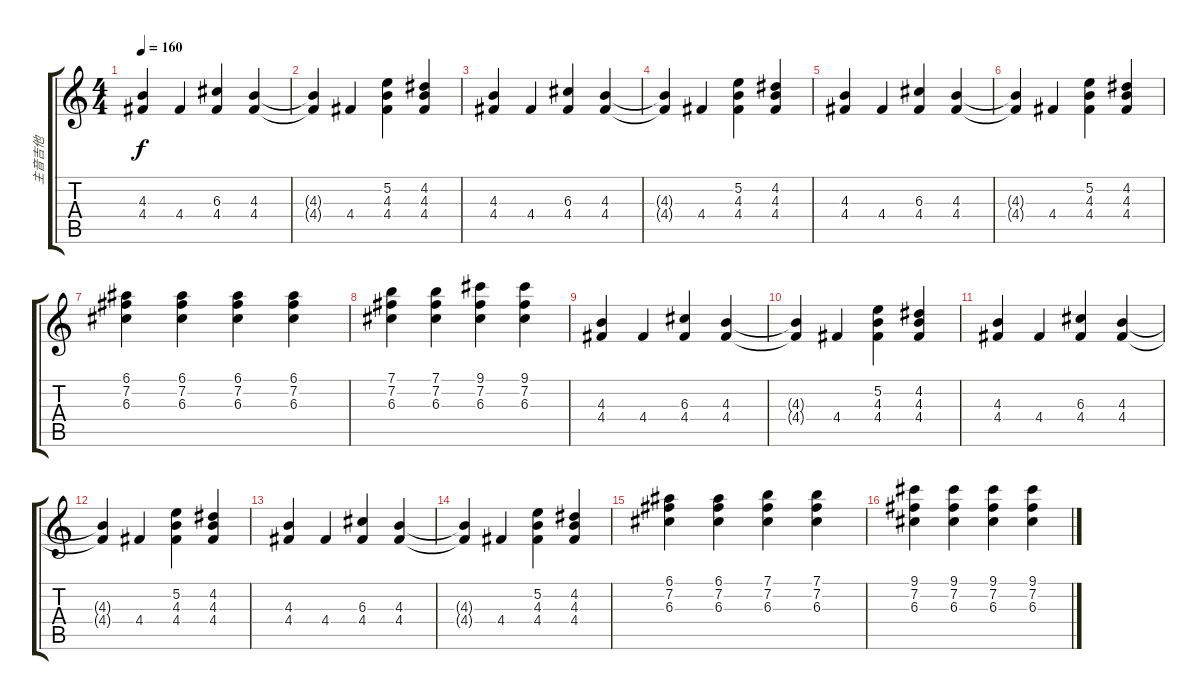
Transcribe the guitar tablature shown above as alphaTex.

\track ("主音吉他" "主音吉他") {instrument electricguitarjazz}
\staff {score tabs}
\tuning (E4 B3 G3 D3 A2 E2) {hide}
\ts (4 4)
\tempo 160
\clef g2
\ks c
(4.3 4.4).4{dy f instrument overdrivenguitar} 4.4.4 (6.3 4.4).4 (4.3 4.4).4 |
(4.3{t} 4.4{t}).4 4.4.4 (5.2 4.3 4.4).4 (4.2 4.3 4.4).4 |
(4.3 4.4).4 4.4.4 (6.3 4.4).4 (4.3 4.4).4 |
(4.3{t} 4.4{t}).4 4.4.4 (5.2 4.3 4.4).4 (4.2 4.3 4.4).4 |
(4.3 4.4).4 4.4.4 (6.3 4.4).4 (4.3 4.4).4 |
(4.3{t} 4.4{t}).4 4.4.4 (5.2 4.3 4.4).4 (4.2 4.3 4.4).4 |
(6.1 7.2 6.3).4 (6.1 7.2 6.3).4 (6.1 7.2 6.3).4 (6.1 7.2 6.3).4 |
(7.1 7.2 6.3).4 (7.1 7.2 6.3).4 (9.1 7.2 6.3).4 (9.1 7.2 6.3).4 |
(4.3 4.4).4 4.4.4 (6.3 4.4).4 (4.3 4.4).4 |
(4.3{t} 4.4{t}).4 4.4.4 (5.2 4.3 4.4).4 (4.2 4.3 4.4).4 |
(4.3 4.4).4 4.4.4 (6.3 4.4).4 (4.3 4.4).4 |
(4.3{t} 4.4{t}).4 4.4.4 (5.2 4.3 4.4).4 (4.2 4.3 4.4).4 |
(4.3 4.4).4 4.4.4 (6.3 4.4).4 (4.3 4.4).4 |
(4.3{t} 4.4{t}).4 4.4.4 (5.2 4.3 4.4).4 (4.2 4.3 4.4).4 |
(6.1 7.2 6.3).4 (6.1 7.2 6.3).4 (7.1 7.2 6.3).4 (7.1 7.2 6.3).4 |
(9.1 7.2 6.3).4 (9.1 7.2 6.3).4 (9.1 7.2 6.3).4 (9.1 7.2 6.3).4
